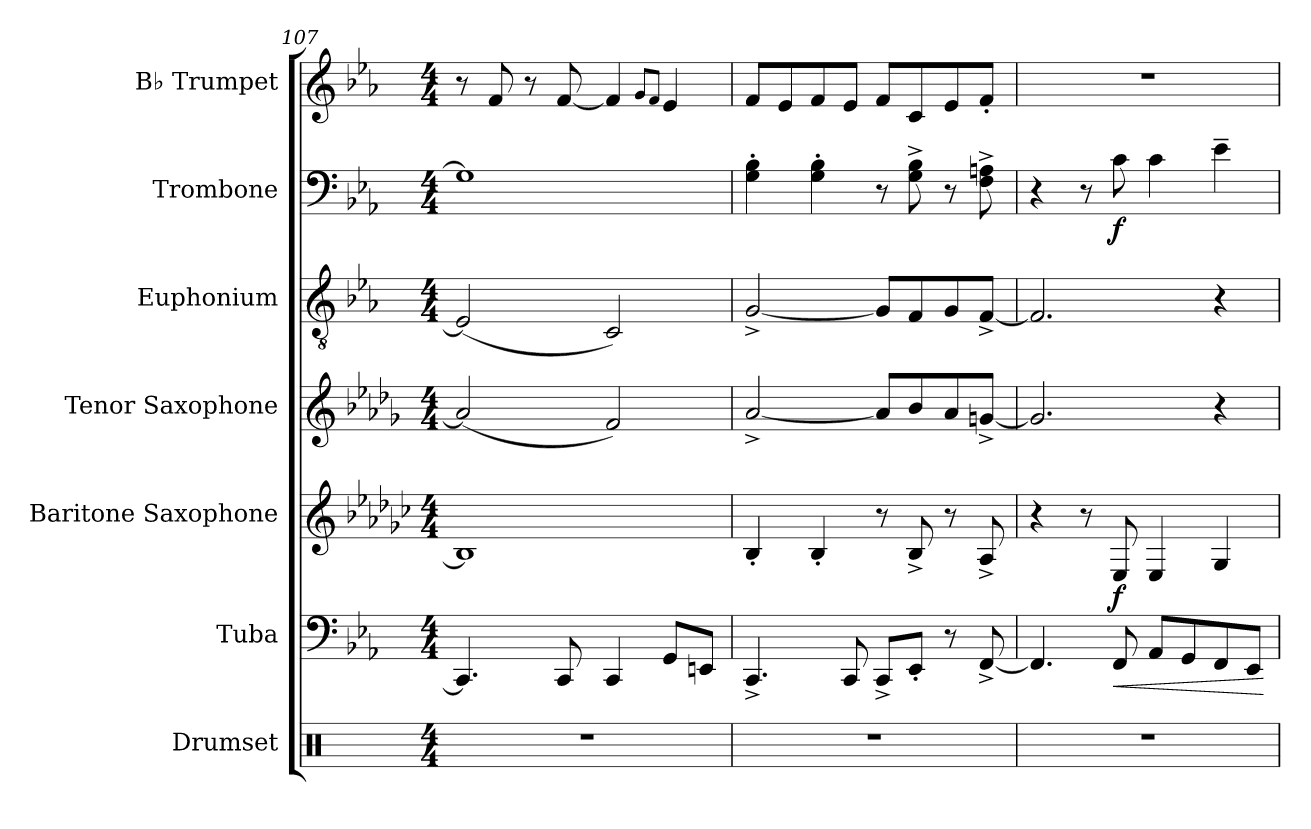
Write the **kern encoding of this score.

**kern	**kern	**dynam	**kern	**dynam	**kern	**kern	**kern	**dynam	**kern
*part7	*part6	*part6	*part5	*part5	*part4	*part3	*part2	*part2	*part1
*staff7	*staff6	*staff6	*staff5	*staff5	*staff4	*staff3	*staff2	*staff2	*staff1
*I"Drumset	*I"Tuba	*	*I"Baritone Saxophone	*	*I"Tenor Saxophone	*I"Euphonium	*I"Trombone	*	*I"B♭ Trumpet
*I'D. Set	*I'Tba.	*	*I'Bar. Sax.	*	*I'T. Sax.	*I'Eu.	*I'Tbn.	*	*I'B♭ Tpt.
*clefX	*clefF4	*	*clefG2	*	*clefG2	*clefGv2	*clefF4	*	*clefG2
*	*	*	*ITrd12c21	*	*ITrd8c14	*ITrd1c2	*	*	*ITrd1c2
*k[]	*k[b-e-a-]	*	*k[b-e-a-d-g-c-]	*	*k[b-e-a-d-g-]	*k[b-e-a-d-g-]	*k[b-e-a-]	*	*k[b-e-a-d-g-]
*M4/4	*M4/4	*	*M4/4	*	*M4/4	*M4/4	*M4/4	*	*M4/4
=107	=107	=107	=107	=107	=107	=107	=107	=107	=107
1r	4.CC]	.	1BB-]	.	(>2A-]	(<2D-]	1G]	.	8r
.	.	.	.	.	.	.	.	.	8e-
.	.	.	.	.	.	.	.	.	8r
.	8CC	.	.	.	.	.	.	.	[8e-
.	4CC	.	.	.	2F)	2BB-)	.	.	4e-]
.	.	.	.	.	.	.	.	.	8qfL
.	.	.	.	.	.	.	.	.	8qe-J
.	8GGL	.	.	.	.	.	.	.	4d-
.	8EEnJ	.	.	.	.	.	.	.	.
=108	=108	=108	=108	=108	=108	=108	=108	=108	=108
1r	4.CC^	.	4BB-'	.	[2A-^	[2F^	4G' 4B-'	.	8e-L
.	.	.	.	.	.	.	.	.	8d-
.	.	.	4BB-'	.	.	.	4G' 4B-'	.	8e-
.	8CC	.	.	.	.	.	.	.	8d-J
.	8CC^L	.	8r	.	8A-L]	8FL]	8r	.	8e-L
.	8EE-'J	.	8BB-^	.	8B-	8E-	8G^ 8B-^	.	8B-
.	8r	.	8r	.	8A-	8F	8r	.	8d-
.	[8FF^	.	8AA-^	.	[8Gn^J	[8E-^J	8F^ 8An^	.	8e-'J
=109	=109	=109	=109	=109	=109	=109	=109	=109	=109
1r	4.FF]	.	4r	.	2.G]	2.E-]	4r	.	1r
.	.	.	8r	.	.	.	8r	.	.
!	!	!LO:HP:b	!	!LO:DY:b	!	!	!	!LO:DY:b	!
.	8FF	<	8EE-	f	.	.	8c	f	.
.	8AA-L	.	4EE-	.	.	.	4c	.	.
.	8GG	.	.	.	.	.	.	.	.
.	8FF	.	4GG-	.	4r	4r	4e-~	.	.
.	8EE-J	.	.	.	.	.	.	.	.
.	.	[	.	.	.	.	.	.	.
=	=	=	=	=	=	=	=	=	=
*-	*-	*-	*-	*-	*-	*-	*-	*-	*-
